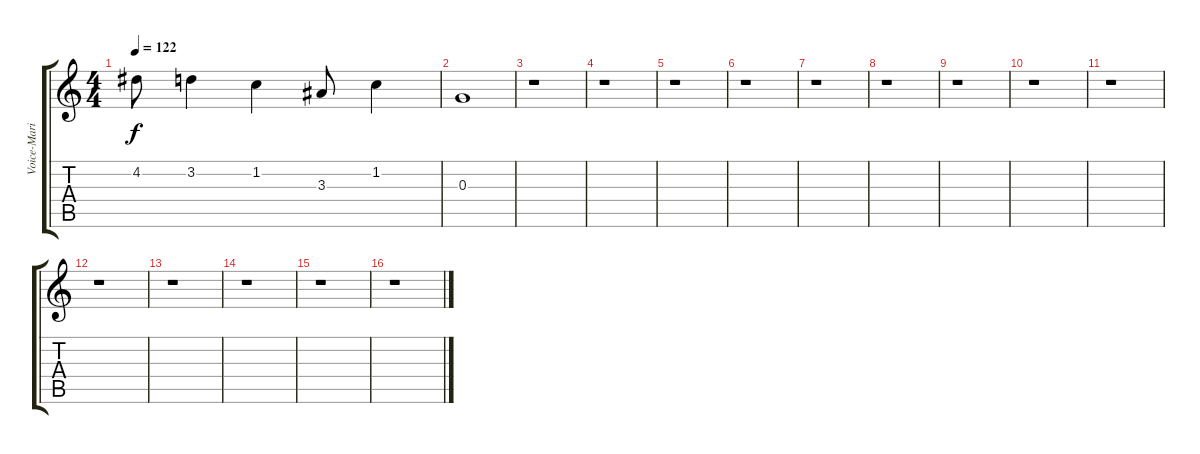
\track ("Voice-Marie" "Voice-Mari") {instrument electricguitarjazz}
\staff {score tabs}
\tuning (E4 B3 G3 D3 A2 E2) {hide}
\ts (4 4)
\tempo 122
\clef g2
\ks c
4.2{t}.8{dy f} 3.2.4 1.2.4 3.3.8 1.2.4 |
0.3.1 |
r.1 |
r.1 |
r.1 |
r.1 |
r.1 |
r.1 |
r.1 |
r.1 |
r.1 |
r.1 |
r.1 |
r.1 |
r.1 |
r.1
